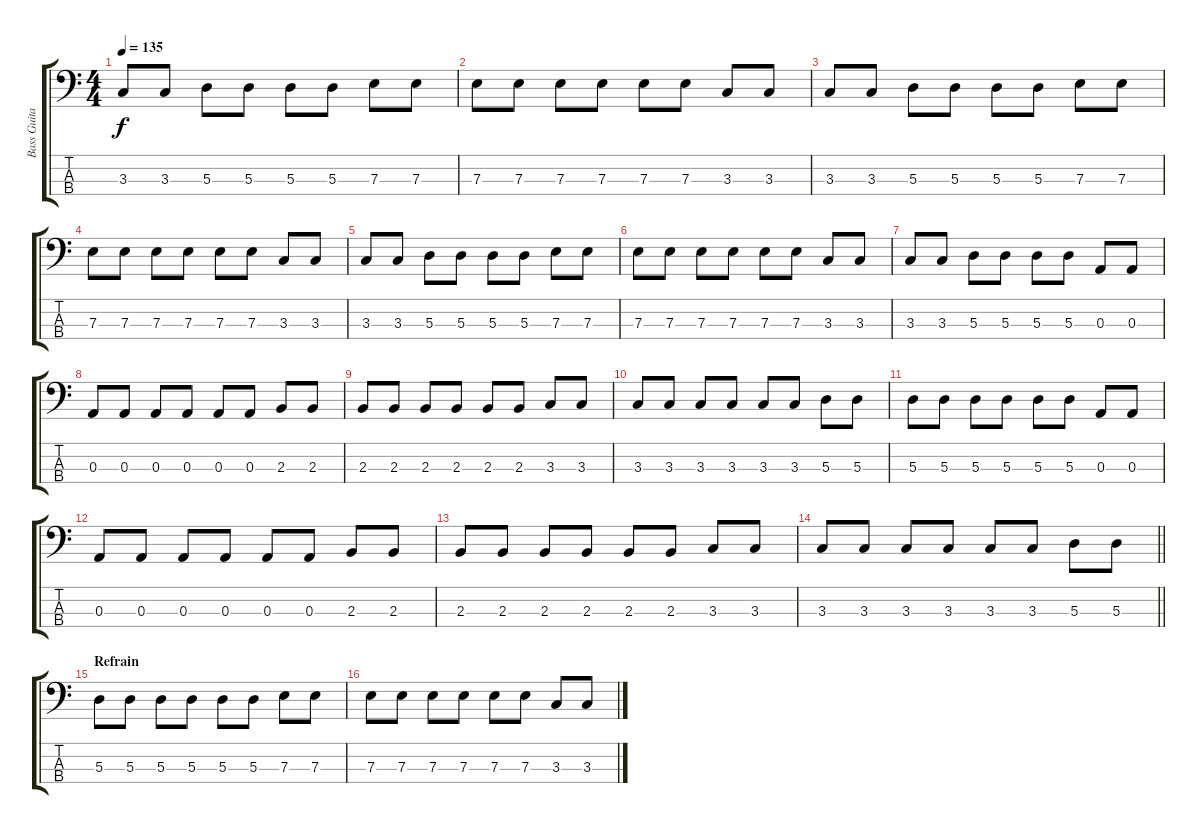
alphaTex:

\track ("Bass Guitar" "Bass Guita") {instrument electricbassfinger}
\staff {score tabs}
\tuning (G2 D2 A1 E1) {hide}
\ts (4 4)
\tempo 135
\clef f4
\ks c
3.3.8{dy f} 3.3.8 5.3.8 5.3.8 5.3.8 5.3.8 7.3.8 7.3.8 |
7.3.8 7.3.8 7.3.8 7.3.8 7.3.8 7.3.8 3.3.8 3.3.8 |
3.3.8 3.3.8 5.3.8 5.3.8 5.3.8 5.3.8 7.3.8 7.3.8 |
7.3.8 7.3.8 7.3.8 7.3.8 7.3.8 7.3.8 3.3.8 3.3.8 |
3.3.8 3.3.8 5.3.8 5.3.8 5.3.8 5.3.8 7.3.8 7.3.8 |
7.3.8 7.3.8 7.3.8 7.3.8 7.3.8 7.3.8 3.3.8 3.3.8 |
3.3.8 3.3.8 5.3.8 5.3.8 5.3.8 5.3.8 0.3.8 0.3.8 |
0.3.8 0.3.8 0.3.8 0.3.8 0.3.8 0.3.8 2.3.8 2.3.8 |
2.3.8 2.3.8 2.3.8 2.3.8 2.3.8 2.3.8 3.3.8 3.3.8 |
3.3.8 3.3.8 3.3.8 3.3.8 3.3.8 3.3.8 5.3.8 5.3.8 |
5.3.8 5.3.8 5.3.8 5.3.8 5.3.8 5.3.8 0.3.8 0.3.8 |
0.3.8 0.3.8 0.3.8 0.3.8 0.3.8 0.3.8 2.3.8 2.3.8 |
2.3.8 2.3.8 2.3.8 2.3.8 2.3.8 2.3.8 3.3.8 3.3.8 |
\barLineRight lightlight
3.3.8 3.3.8 3.3.8 3.3.8 3.3.8 3.3.8 5.3.8 5.3.8 |
\section ("" "Refrain")
5.3.8 5.3.8 5.3.8 5.3.8 5.3.8 5.3.8 7.3.8 7.3.8 |
7.3.8 7.3.8 7.3.8 7.3.8 7.3.8 7.3.8 3.3.8 3.3.8
